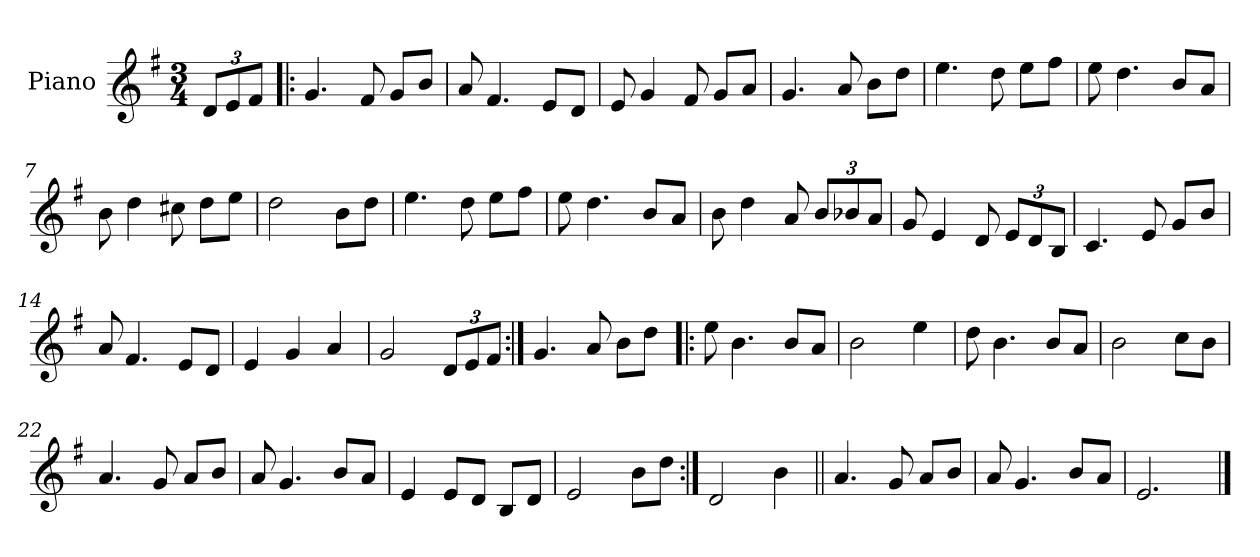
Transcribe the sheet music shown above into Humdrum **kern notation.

**kern
*part1
*staff1
*I"Piano
*I'Pno.
*clefG2
*k[f#]
*M3/4
*Xbrackettup
=
12d/L
12e/
12f#/J
=1!|:
4.g/
8f#/
8g/L
8b/J
=2
8a/
4.f#/
8e/L
8d/J
=3
8e/
4g/
8f#/
8g/L
8a/J
=4
4.g/
8a/
8b\L
8dd\J
!!LO:LB:g=z
=5
4.ee\
8dd\
8ee\L
8ff#\J
=6
8ee\
4.dd\
8b/L
8a/J
=7
8b\
4dd\
8cc#X\
8dd\L
8ee\J
=8
2dd\
8b\L
8dd\J
!!LO:LB:g=z
=9
4.ee\
8dd\
8ee\L
8ff#\J
=10
8ee\
4.dd\
8b/L
8a/J
=11
8b\
4dd\
8a/
12b/L
12b-X/
12a/J
=12
8g/
4e/
8d/
12e/L
12d/
12B/J
!!LO:LB:g=z
=13
4.c/
8e/
8g/L
8b/J
=14
8a/
4.f#/
8e/L
8d/J
=15
4e/
4g/
4a/
=16
2g/
12d/L
12e/
12f#/J
=17:|!
4.g/
8a/
8b\L
8dd\J
!!LO:LB:g=z
=18!|:
8ee\
4.b\
8b/L
8a/J
=19
2b\
4ee\
=20
8dd\
4.b\
8b/L
8a/J
=21
2b\
8cc\L
8b\J
!!LO:LB:g=z
=22
4.a/
8g/
8a/L
8b/J
=23
8a/
4.g/
8b/L
8a/J
=24
4e/
8e/L
8d/J
8B/L
8d/J
=25
2e/
8b\L
8dd\J
=26:|!
2d/
4b\
!!LO:LB:g=z
=27||
4.a/
8g/
8a/L
8b/J
=28
8a/
4.g/
8b/L
8a/J
=29
2.e/
==
*-
